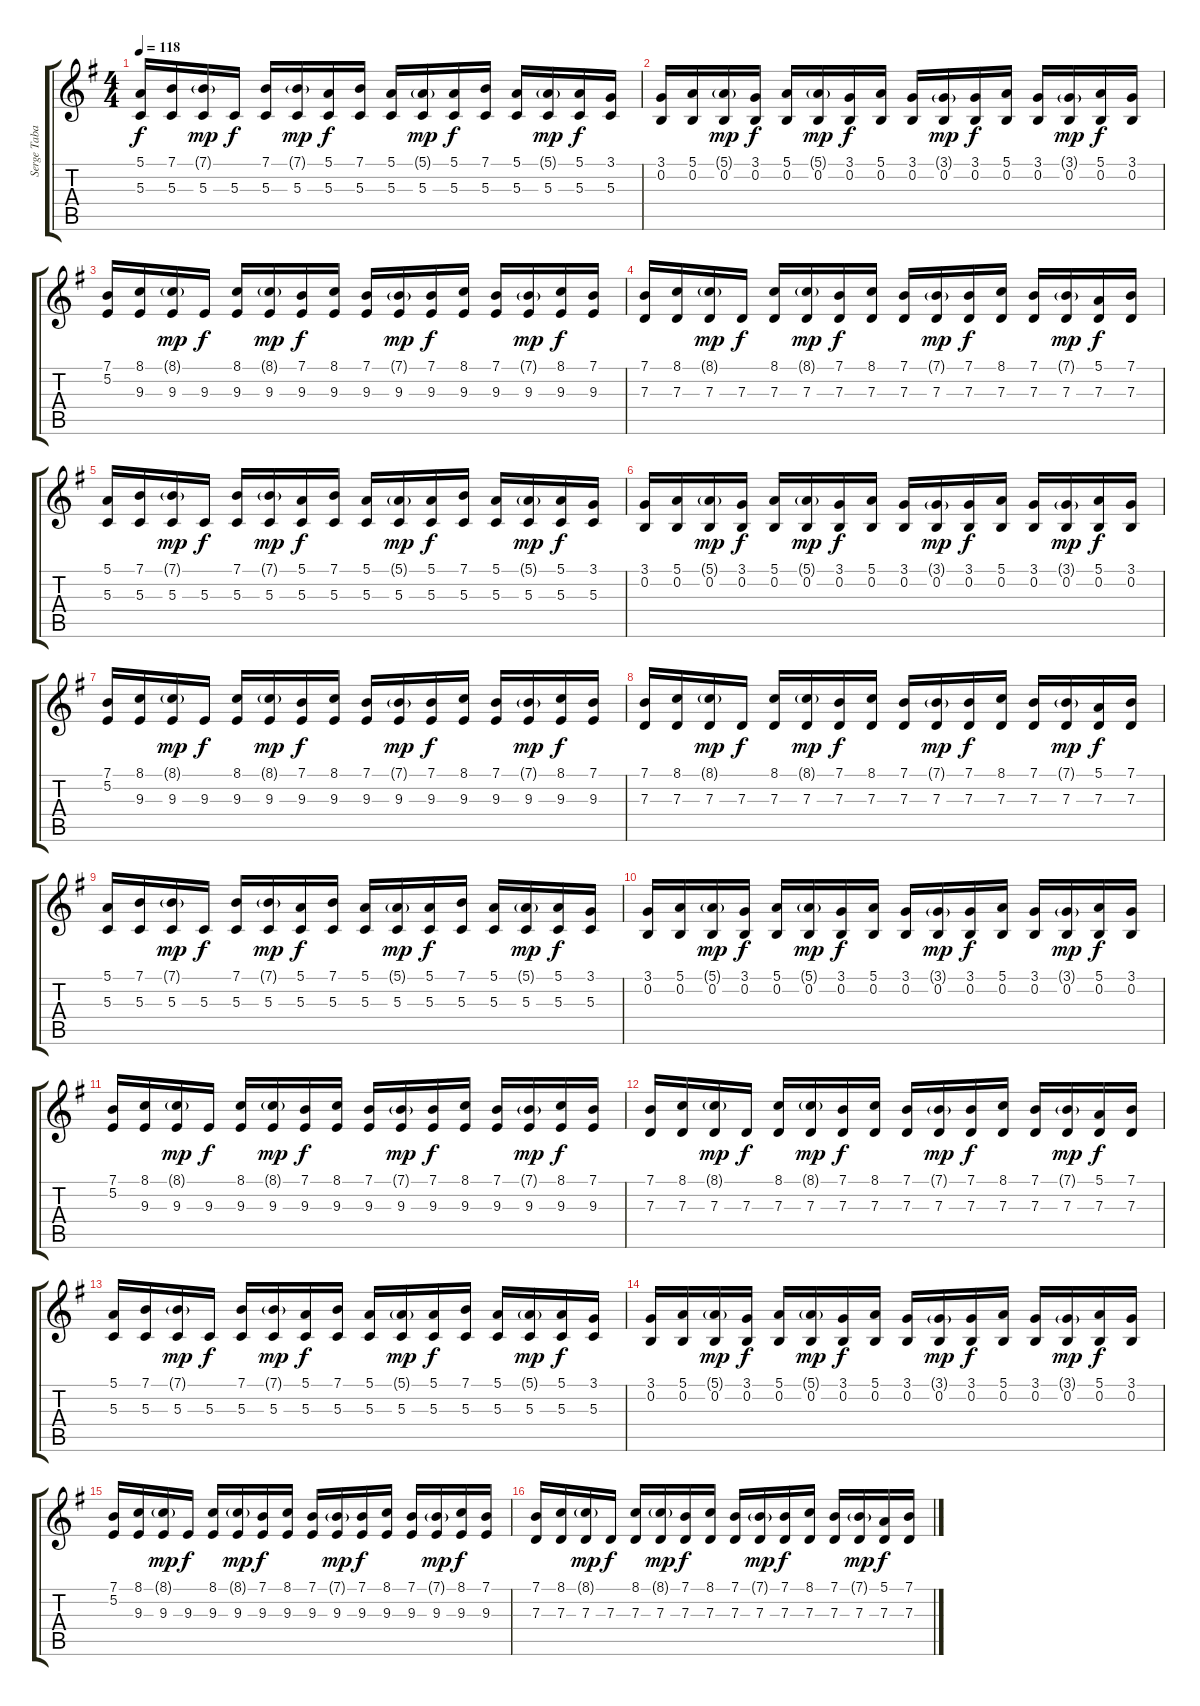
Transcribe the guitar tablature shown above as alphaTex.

\track ("Serge Tabachnikov Guitar Loop " "Serge Taba") {instrument brightacousticpiano}
\staff {score tabs}
\tuning (E4 B3 G3 D3 A2 E2) {hide}
\ts (4 4)
\tempo 118
\clef g2
\ks eminor
(5.1 5.3).16{dy f} (7.1 5.3).16 (7.1{g} 5.3).16{dy mp} 5.3.16{dy f} (7.1 5.3).16 (7.1{g} 5.3).16{dy mp} (5.1 5.3).16{dy f} (7.1 5.3).16 (5.1 5.3).16 (5.1{g} 5.3).16{dy mp} (5.1 5.3).16{dy f} (7.1 5.3).16 (5.1 5.3).16 (5.1{g} 5.3).16{dy mp} (5.1 5.3).16{dy f} (3.1 5.3).16 |
(3.1 0.2).16 (5.1 0.2).16 (5.1{g} 0.2).16{dy mp} (3.1 0.2).16{dy f} (5.1 0.2).16 (5.1{g} 0.2).16{dy mp} (3.1 0.2).16{dy f} (5.1 0.2).16 (3.1 0.2).16 (3.1{g} 0.2).16{dy mp} (3.1 0.2).16{dy f} (5.1 0.2).16 (3.1 0.2).16 (3.1{g} 0.2).16{dy mp} (5.1 0.2).16{dy f} (3.1 0.2).16 |
(7.1 5.2).16 (8.1 9.3).16 (8.1{g} 9.3).16{dy mp} 9.3.16{dy f} (8.1 9.3).16 (8.1{g} 9.3).16{dy mp} (7.1 9.3).16{dy f} (8.1 9.3).16 (7.1 9.3).16 (7.1{g} 9.3).16{dy mp} (7.1 9.3).16{dy f} (8.1 9.3).16 (7.1 9.3).16 (7.1{g} 9.3).16{dy mp} (8.1 9.3).16{dy f} (7.1 9.3).16 |
(7.1 7.3).16 (8.1 7.3).16 (8.1{g} 7.3).16{dy mp} 7.3.16{dy f} (8.1 7.3).16 (8.1{g} 7.3).16{dy mp} (7.1 7.3).16{dy f} (8.1 7.3).16 (7.1 7.3).16 (7.1{g} 7.3).16{dy mp} (7.1 7.3).16{dy f} (8.1 7.3).16 (7.1 7.3).16 (7.1{g} 7.3).16{dy mp} (5.1 7.3).16{dy f} (7.1 7.3).16 |
(5.1 5.3).16 (7.1 5.3).16 (7.1{g} 5.3).16{dy mp} 5.3.16{dy f} (7.1 5.3).16 (7.1{g} 5.3).16{dy mp} (5.1 5.3).16{dy f} (7.1 5.3).16 (5.1 5.3).16 (5.1{g} 5.3).16{dy mp} (5.1 5.3).16{dy f} (7.1 5.3).16 (5.1 5.3).16 (5.1{g} 5.3).16{dy mp} (5.1 5.3).16{dy f} (3.1 5.3).16 |
(3.1 0.2).16 (5.1 0.2).16 (5.1{g} 0.2).16{dy mp} (3.1 0.2).16{dy f} (5.1 0.2).16 (5.1{g} 0.2).16{dy mp} (3.1 0.2).16{dy f} (5.1 0.2).16 (3.1 0.2).16 (3.1{g} 0.2).16{dy mp} (3.1 0.2).16{dy f} (5.1 0.2).16 (3.1 0.2).16 (3.1{g} 0.2).16{dy mp} (5.1 0.2).16{dy f} (3.1 0.2).16 |
(7.1 5.2).16 (8.1 9.3).16 (8.1{g} 9.3).16{dy mp} 9.3.16{dy f} (8.1 9.3).16 (8.1{g} 9.3).16{dy mp} (7.1 9.3).16{dy f} (8.1 9.3).16 (7.1 9.3).16 (7.1{g} 9.3).16{dy mp} (7.1 9.3).16{dy f} (8.1 9.3).16 (7.1 9.3).16 (7.1{g} 9.3).16{dy mp} (8.1 9.3).16{dy f} (7.1 9.3).16 |
(7.1 7.3).16 (8.1 7.3).16 (8.1{g} 7.3).16{dy mp} 7.3.16{dy f} (8.1 7.3).16 (8.1{g} 7.3).16{dy mp} (7.1 7.3).16{dy f} (8.1 7.3).16 (7.1 7.3).16 (7.1{g} 7.3).16{dy mp} (7.1 7.3).16{dy f} (8.1 7.3).16 (7.1 7.3).16 (7.1{g} 7.3).16{dy mp} (5.1 7.3).16{dy f} (7.1 7.3).16 |
(5.1 5.3).16 (7.1 5.3).16 (7.1{g} 5.3).16{dy mp} 5.3.16{dy f} (7.1 5.3).16 (7.1{g} 5.3).16{dy mp} (5.1 5.3).16{dy f} (7.1 5.3).16 (5.1 5.3).16 (5.1{g} 5.3).16{dy mp} (5.1 5.3).16{dy f} (7.1 5.3).16 (5.1 5.3).16 (5.1{g} 5.3).16{dy mp} (5.1 5.3).16{dy f} (3.1 5.3).16 |
(3.1 0.2).16 (5.1 0.2).16 (5.1{g} 0.2).16{dy mp} (3.1 0.2).16{dy f} (5.1 0.2).16 (5.1{g} 0.2).16{dy mp} (3.1 0.2).16{dy f} (5.1 0.2).16 (3.1 0.2).16 (3.1{g} 0.2).16{dy mp} (3.1 0.2).16{dy f} (5.1 0.2).16 (3.1 0.2).16 (3.1{g} 0.2).16{dy mp} (5.1 0.2).16{dy f} (3.1 0.2).16 |
(7.1 5.2).16 (8.1 9.3).16 (8.1{g} 9.3).16{dy mp} 9.3.16{dy f} (8.1 9.3).16 (8.1{g} 9.3).16{dy mp} (7.1 9.3).16{dy f} (8.1 9.3).16 (7.1 9.3).16 (7.1{g} 9.3).16{dy mp} (7.1 9.3).16{dy f} (8.1 9.3).16 (7.1 9.3).16 (7.1{g} 9.3).16{dy mp} (8.1 9.3).16{dy f} (7.1 9.3).16 |
(7.1 7.3).16 (8.1 7.3).16 (8.1{g} 7.3).16{dy mp} 7.3.16{dy f} (8.1 7.3).16 (8.1{g} 7.3).16{dy mp} (7.1 7.3).16{dy f} (8.1 7.3).16 (7.1 7.3).16 (7.1{g} 7.3).16{dy mp} (7.1 7.3).16{dy f} (8.1 7.3).16 (7.1 7.3).16 (7.1{g} 7.3).16{dy mp} (5.1 7.3).16{dy f} (7.1 7.3).16 |
(5.1 5.3).16 (7.1 5.3).16 (7.1{g} 5.3).16{dy mp} 5.3.16{dy f} (7.1 5.3).16 (7.1{g} 5.3).16{dy mp} (5.1 5.3).16{dy f} (7.1 5.3).16 (5.1 5.3).16 (5.1{g} 5.3).16{dy mp} (5.1 5.3).16{dy f} (7.1 5.3).16 (5.1 5.3).16 (5.1{g} 5.3).16{dy mp} (5.1 5.3).16{dy f} (3.1 5.3).16 |
(3.1 0.2).16 (5.1 0.2).16 (5.1{g} 0.2).16{dy mp} (3.1 0.2).16{dy f} (5.1 0.2).16 (5.1{g} 0.2).16{dy mp} (3.1 0.2).16{dy f} (5.1 0.2).16 (3.1 0.2).16 (3.1{g} 0.2).16{dy mp} (3.1 0.2).16{dy f} (5.1 0.2).16 (3.1 0.2).16 (3.1{g} 0.2).16{dy mp} (5.1 0.2).16{dy f} (3.1 0.2).16 |
(7.1 5.2).16 (8.1 9.3).16 (8.1{g} 9.3).16{dy mp} 9.3.16{dy f} (8.1 9.3).16 (8.1{g} 9.3).16{dy mp} (7.1 9.3).16{dy f} (8.1 9.3).16 (7.1 9.3).16 (7.1{g} 9.3).16{dy mp} (7.1 9.3).16{dy f} (8.1 9.3).16 (7.1 9.3).16 (7.1{g} 9.3).16{dy mp} (8.1 9.3).16{dy f} (7.1 9.3).16 |
(7.1 7.3).16 (8.1 7.3).16 (8.1{g} 7.3).16{dy mp} 7.3.16{dy f} (8.1 7.3).16 (8.1{g} 7.3).16{dy mp} (7.1 7.3).16{dy f} (8.1 7.3).16 (7.1 7.3).16 (7.1{g} 7.3).16{dy mp} (7.1 7.3).16{dy f} (8.1 7.3).16 (7.1 7.3).16 (7.1{g} 7.3).16{dy mp} (5.1 7.3).16{dy f} (7.1 7.3).16
